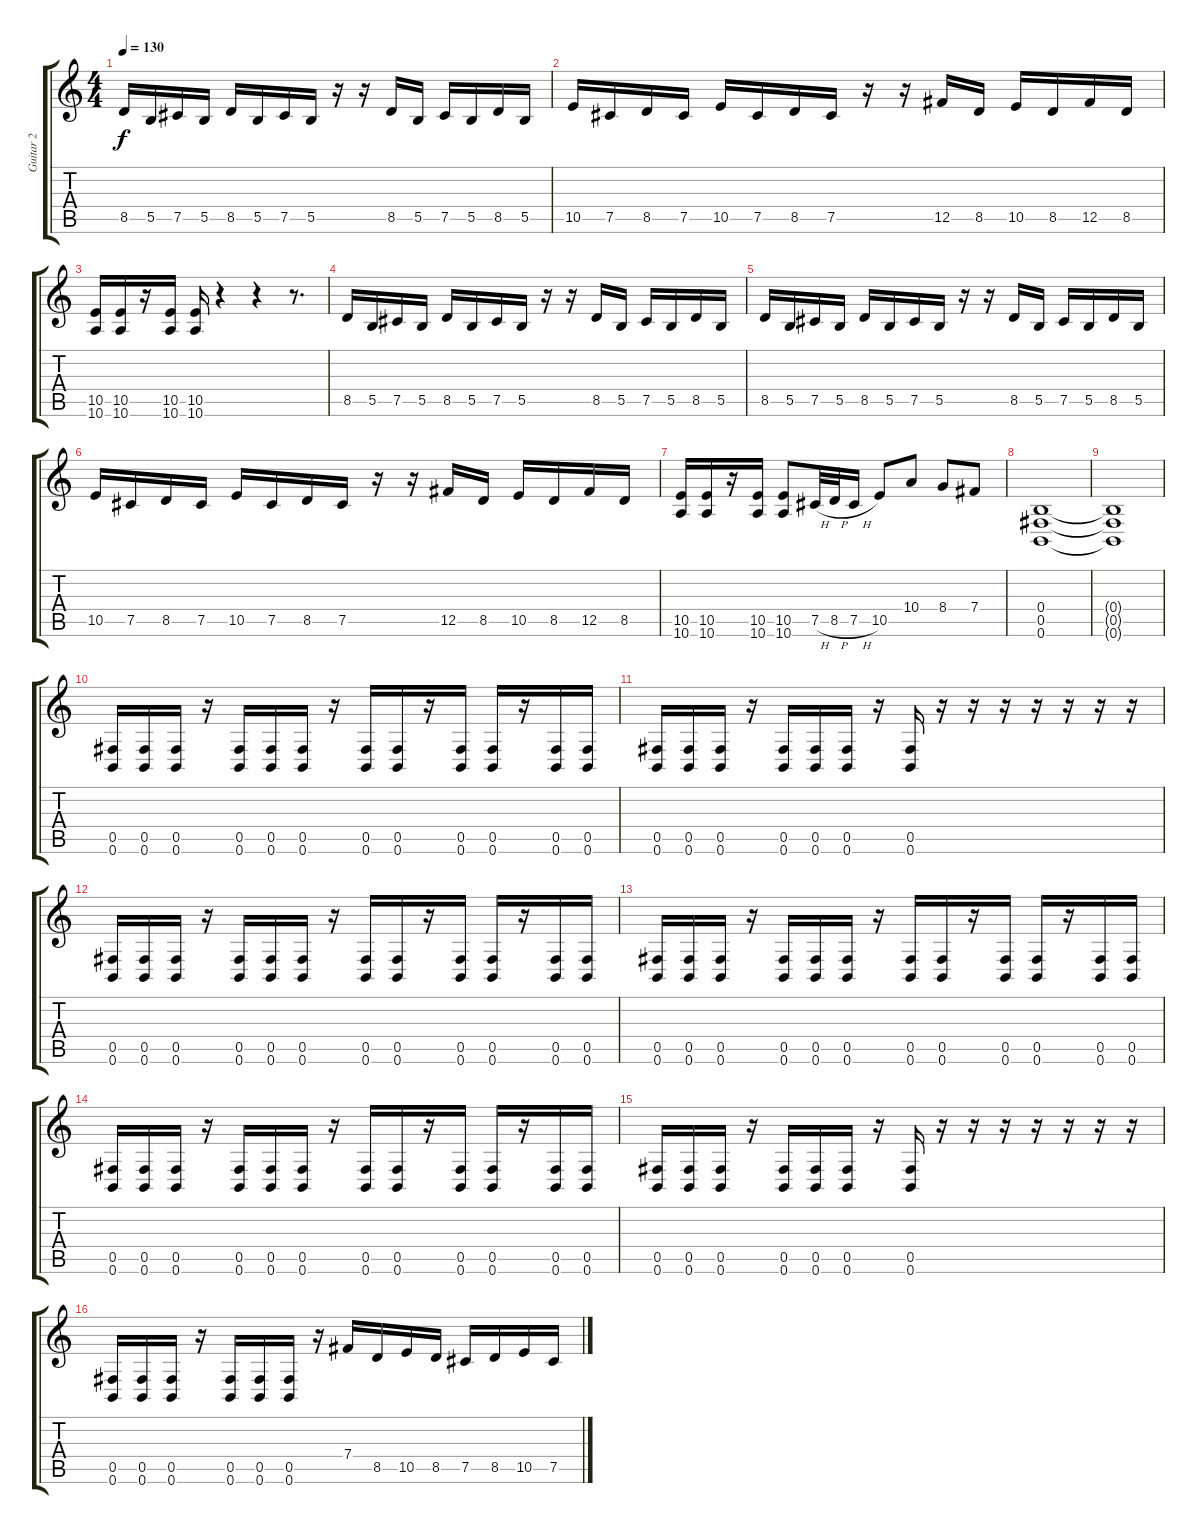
\track ("Guitar 2" "Guitar 2") {instrument distortionguitar}
\staff {score tabs}
\tuning (Db4 Ab3 E3 B2 Gb2 B1) {hide}
\ts (4 4)
\tempo 130
\clef g2
\ks c
8.5.16{dy f} 5.5.16 7.5.16 5.5.16 8.5.16 5.5.16 7.5.16 5.5.16 r.16 r.16 8.5.16 5.5.16 7.5.16 5.5.16 8.5.16 5.5.16 |
10.5.16 7.5.16 8.5.16 7.5.16 10.5.16 7.5.16 8.5.16 7.5.16 r.16 r.16 12.5.16 8.5.16 10.5.16 8.5.16 12.5.16 8.5.16 |
(10.5 10.6).16 (10.5 10.6).16 r.16 (10.5 10.6).16 (10.5 10.6).16 r.4 r.4 r.8{d} |
8.5.16 5.5.16 7.5.16 5.5.16 8.5.16 5.5.16 7.5.16 5.5.16 r.16 r.16 8.5.16 5.5.16 7.5.16 5.5.16 8.5.16 5.5.16 |
8.5.16 5.5.16 7.5.16 5.5.16 8.5.16 5.5.16 7.5.16 5.5.16 r.16 r.16 8.5.16 5.5.16 7.5.16 5.5.16 8.5.16 5.5.16 |
10.5.16 7.5.16 8.5.16 7.5.16 10.5.16 7.5.16 8.5.16 7.5.16 r.16 r.16 12.5.16 8.5.16 10.5.16 8.5.16 12.5.16 8.5.16 |
(10.5 10.6).16 (10.5 10.6).16 r.16 (10.5 10.6).16 (10.5 10.6).8 7.5{h}.32 8.5{h}.32 7.5{h}.16 10.5.8 10.4.8 8.4.8 7.4.8 |
(0.4 0.5 0.6).1 |
(0.4{t} 0.5{t} 0.6{t}).1 |
(0.5 0.6).16 (0.5 0.6).16 (0.5 0.6).16 r.16 (0.5 0.6).16 (0.5 0.6).16 (0.5 0.6).16 r.16 (0.5 0.6).16 (0.5 0.6).16 r.16 (0.5 0.6).16 (0.5 0.6).16 r.16 (0.5 0.6).16 (0.5 0.6).16 |
(0.5 0.6).16 (0.5 0.6).16 (0.5 0.6).16 r.16 (0.5 0.6).16 (0.5 0.6).16 (0.5 0.6).16 r.16 (0.5 0.6).16 r.16 r.16 r.16 r.16 r.16 r.16 r.16 |
(0.5 0.6).16 (0.5 0.6).16 (0.5 0.6).16 r.16 (0.5 0.6).16 (0.5 0.6).16 (0.5 0.6).16 r.16 (0.5 0.6).16 (0.5 0.6).16 r.16 (0.5 0.6).16 (0.5 0.6).16 r.16 (0.5 0.6).16 (0.5 0.6).16 |
(0.5 0.6).16 (0.5 0.6).16 (0.5 0.6).16 r.16 (0.5 0.6).16 (0.5 0.6).16 (0.5 0.6).16 r.16 (0.5 0.6).16 (0.5 0.6).16 r.16 (0.5 0.6).16 (0.5 0.6).16 r.16 (0.5 0.6).16 (0.5 0.6).16 |
(0.5 0.6).16 (0.5 0.6).16 (0.5 0.6).16 r.16 (0.5 0.6).16 (0.5 0.6).16 (0.5 0.6).16 r.16 (0.5 0.6).16 (0.5 0.6).16 r.16 (0.5 0.6).16 (0.5 0.6).16 r.16 (0.5 0.6).16 (0.5 0.6).16 |
(0.5 0.6).16 (0.5 0.6).16 (0.5 0.6).16 r.16 (0.5 0.6).16 (0.5 0.6).16 (0.5 0.6).16 r.16 (0.5 0.6).16 r.16 r.16 r.16 r.16 r.16 r.16 r.16 |
(0.5 0.6).16 (0.5 0.6).16 (0.5 0.6).16 r.16 (0.5 0.6).16 (0.5 0.6).16 (0.5 0.6).16 r.16 7.4.16 8.5.16 10.5.16 8.5.16 7.5.16 8.5.16 10.5.16 7.5.16
